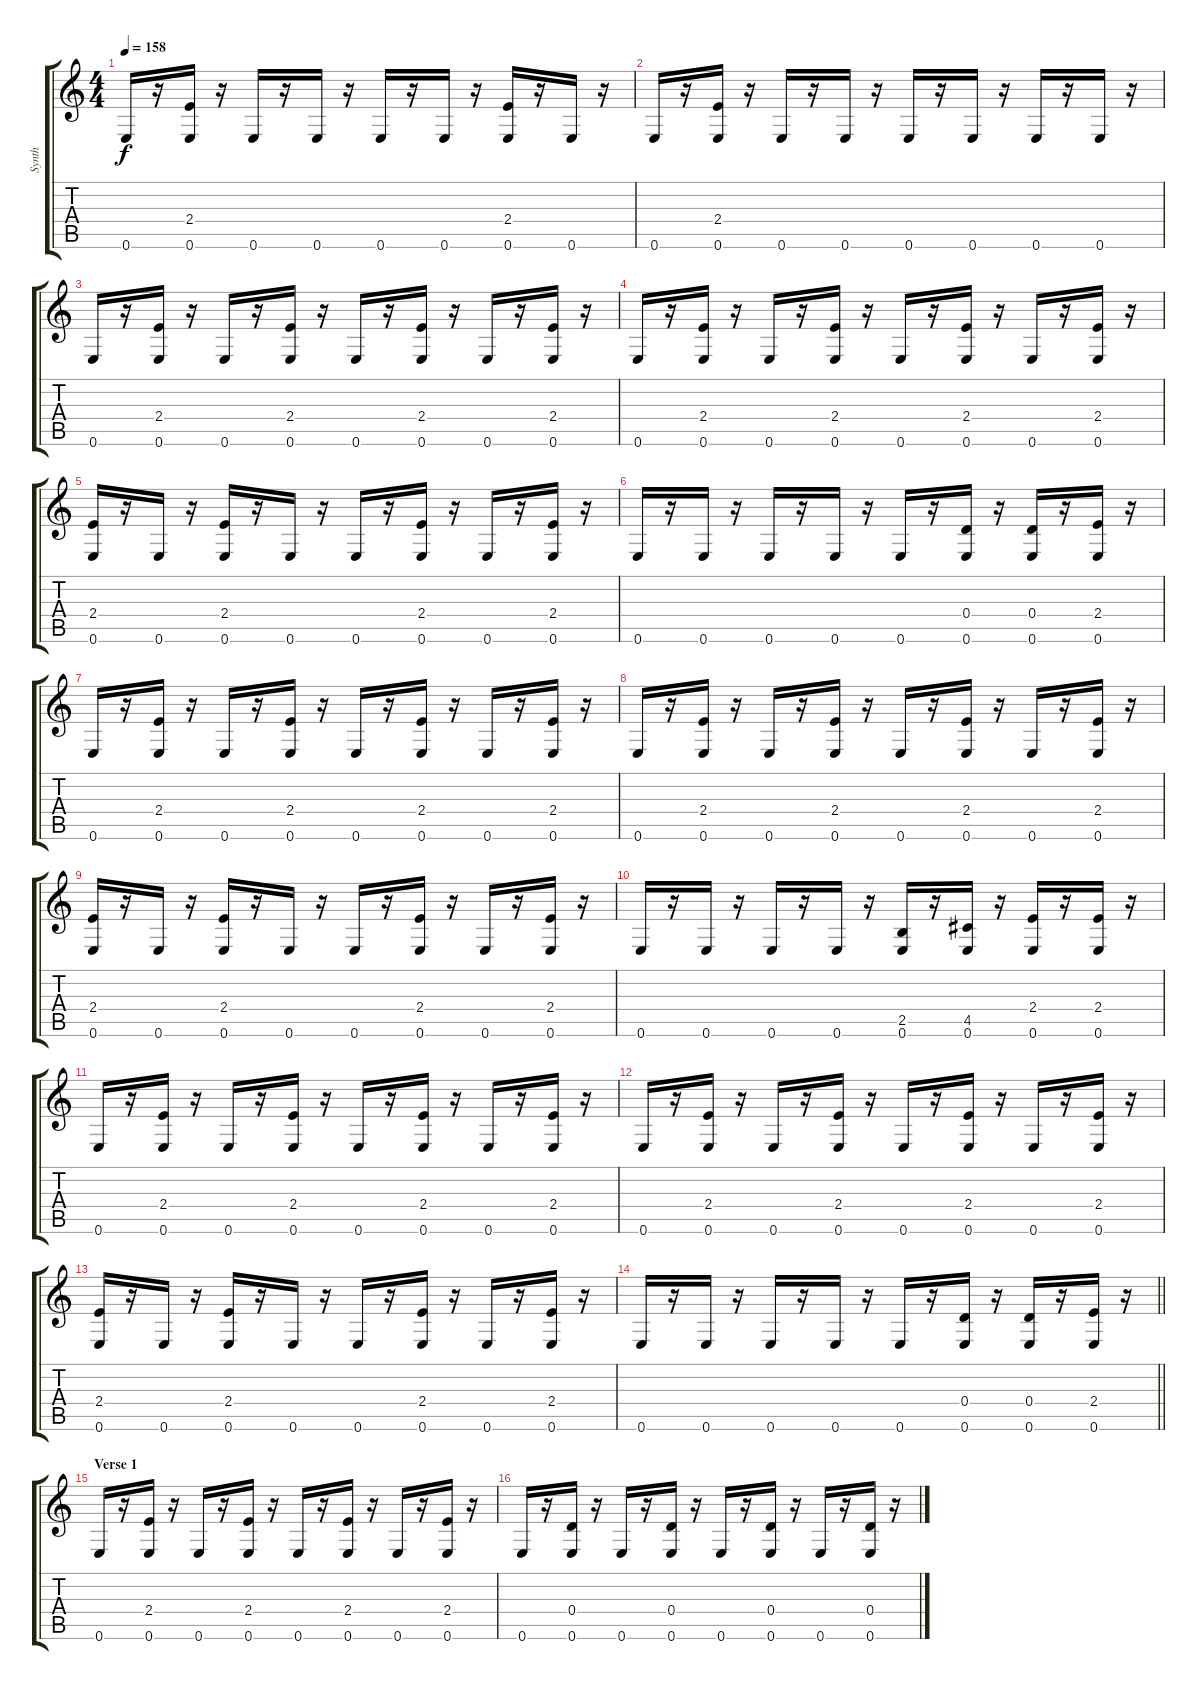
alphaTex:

\track ("Synth" "Synth") {instrument synthbass1}
\staff {score tabs}
\tuning (E4 B3 G3 D3 A2 E2) {hide}
\ts (4 4)
\tempo 158
\clef g2
\ks c
0.6.16{dy f} r.16 (2.4 0.6).16 r.16 0.6.16 r.16 0.6.16 r.16 0.6.16 r.16 0.6.16 r.16 (2.4 0.6).16 r.16 0.6.16 r.16 |
0.6.16 r.16 (2.4 0.6).16 r.16 0.6.16 r.16 0.6.16 r.16 0.6.16 r.16 0.6.16 r.16 0.6.16 r.16 0.6.16 r.16 |
0.6.16 r.16 (2.4 0.6).16 r.16 0.6.16 r.16 (2.4 0.6).16 r.16 0.6.16 r.16 (2.4 0.6).16 r.16 0.6.16 r.16 (2.4 0.6).16 r.16 |
0.6.16 r.16 (2.4 0.6).16 r.16 0.6.16 r.16 (2.4 0.6).16 r.16 0.6.16 r.16 (2.4 0.6).16 r.16 0.6.16 r.16 (2.4 0.6).16 r.16 |
(2.4 0.6).16 r.16 0.6.16 r.16 (2.4 0.6).16 r.16 0.6.16 r.16 0.6.16 r.16 (2.4 0.6).16 r.16 0.6.16 r.16 (2.4 0.6).16 r.16 |
0.6.16 r.16 0.6.16 r.16 0.6.16 r.16 0.6.16 r.16 0.6.16 r.16 (0.4 0.6).16 r.16 (0.4 0.6).16 r.16 (2.4 0.6).16 r.16 |
0.6.16 r.16 (2.4 0.6).16 r.16 0.6.16 r.16 (2.4 0.6).16 r.16 0.6.16 r.16 (2.4 0.6).16 r.16 0.6.16 r.16 (2.4 0.6).16 r.16 |
0.6.16 r.16 (2.4 0.6).16 r.16 0.6.16 r.16 (2.4 0.6).16 r.16 0.6.16 r.16 (2.4 0.6).16 r.16 0.6.16 r.16 (2.4 0.6).16 r.16 |
(2.4 0.6).16 r.16 0.6.16 r.16 (2.4 0.6).16 r.16 0.6.16 r.16 0.6.16 r.16 (2.4 0.6).16 r.16 0.6.16 r.16 (2.4 0.6).16 r.16 |
0.6.16 r.16 0.6.16 r.16 0.6.16 r.16 0.6.16 r.16 (2.5 0.6).16 r.16 (4.5 0.6).16 r.16 (2.4 0.6).16 r.16 (2.4 0.6).16 r.16 |
0.6.16 r.16 (2.4 0.6).16 r.16 0.6.16 r.16 (2.4 0.6).16 r.16 0.6.16 r.16 (2.4 0.6).16 r.16 0.6.16 r.16 (2.4 0.6).16 r.16 |
0.6.16 r.16 (2.4 0.6).16 r.16 0.6.16 r.16 (2.4 0.6).16 r.16 0.6.16 r.16 (2.4 0.6).16 r.16 0.6.16 r.16 (2.4 0.6).16 r.16 |
(2.4 0.6).16 r.16 0.6.16 r.16 (2.4 0.6).16 r.16 0.6.16 r.16 0.6.16 r.16 (2.4 0.6).16 r.16 0.6.16 r.16 (2.4 0.6).16 r.16 |
\barLineRight lightlight
0.6.16 r.16 0.6.16 r.16 0.6.16 r.16 0.6.16 r.16 0.6.16 r.16 (0.4 0.6).16 r.16 (0.4 0.6).16 r.16 (2.4 0.6).16 r.16 |
\section ("" "Verse 1")
0.6.16 r.16 (2.4 0.6).16 r.16 0.6.16 r.16 (2.4 0.6).16 r.16 0.6.16 r.16 (2.4 0.6).16 r.16 0.6.16 r.16 (2.4 0.6).16 r.16 |
0.6.16 r.16 (0.4 0.6).16 r.16 0.6.16 r.16 (0.4 0.6).16 r.16 0.6.16 r.16 (0.4 0.6).16 r.16 0.6.16 r.16 (0.4 0.6).16 r.16
